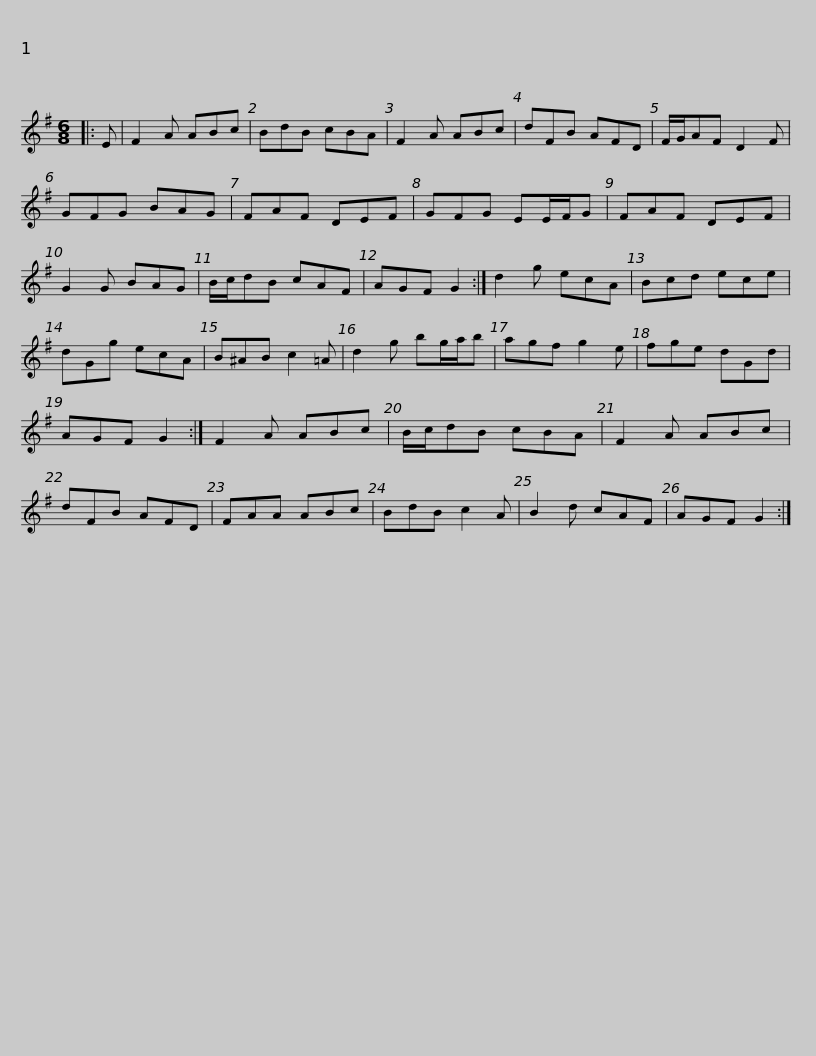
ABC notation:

X:1
L:1/8
M:6/8
I:linebreak $
K:G
V:1 treble
V:1
|: E | F2 A ABc | BdB cBA | F2 A ABc | dFB AFD | %5
 F/G/AF D2 F | GFG BAG | FAF DEF |$ GFG EE/F/G | FAF DEF | %10
 G2 G BAG | B/c/dB cAF | AGF G2 :| d2 g ecA | Bcd ece |$ %15
 dGg ecA | B^AB c2 =A | d2 g bg/a/b | agf g2 e | fge dGd | %20
 AGF G2 :| F2 A ABc |$ B/c/dB cBA | F2 A ABc | dFB AFD | %25
 FAA ABc | BdB c2 A | B2 d cAF | AGF G2 :| %29
